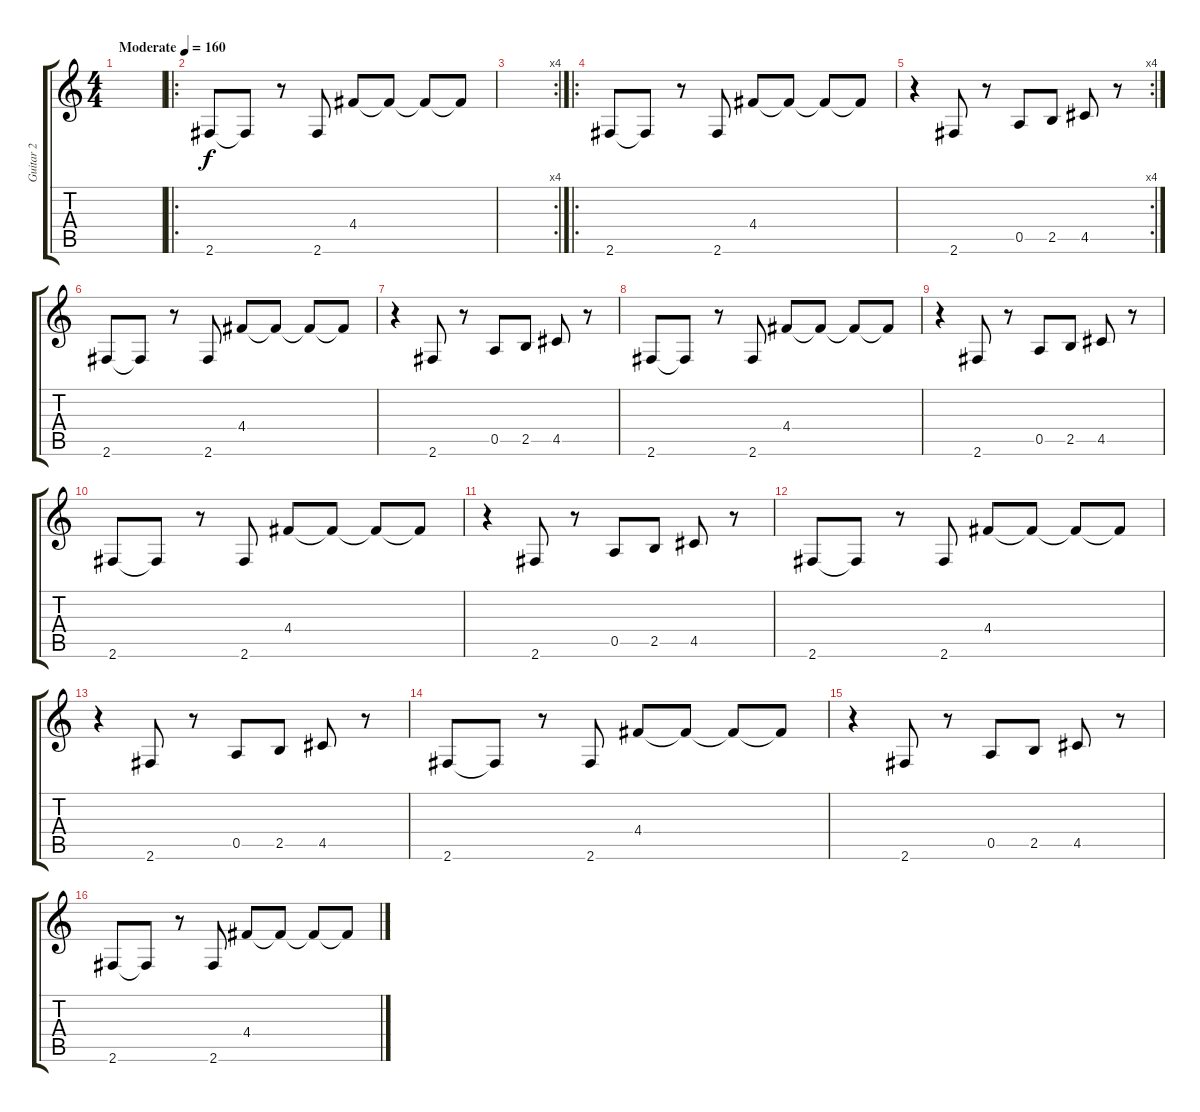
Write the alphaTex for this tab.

\track ("Guitar 2" "Guitar 2") {instrument overdrivenguitar}
\staff {score tabs}
\tuning (E4 B3 G3 D3 A2 E2) {hide}
\ts (4 4)
\tempo (160 "Moderate")
\clef g2
\ks c
|
\ro
2.6.8 2.6{t}.8 r.8 2.6.8 4.4.8 4.4{t}.8 4.4{t}.8 4.4{t}.8 |
\rc 4
|
\ro
2.6.8 2.6{t}.8 r.8 2.6.8 4.4.8 4.4{t}.8 4.4{t}.8 4.4{t}.8 |
\rc 4
r.4 2.6.8 r.8 0.5.8 2.5.8 4.5.8 r.8 |
2.6.8 2.6{t}.8 r.8 2.6.8 4.4.8 4.4{t}.8 4.4{t}.8 4.4{t}.8 |
r.4 2.6.8 r.8 0.5.8 2.5.8 4.5.8 r.8 |
2.6.8 2.6{t}.8 r.8 2.6.8 4.4.8 4.4{t}.8 4.4{t}.8 4.4{t}.8 |
r.4 2.6.8 r.8 0.5.8 2.5.8 4.5.8 r.8 |
2.6.8 2.6{t}.8 r.8 2.6.8 4.4.8 4.4{t}.8 4.4{t}.8 4.4{t}.8 |
r.4 2.6.8 r.8 0.5.8 2.5.8 4.5.8 r.8 |
2.6.8 2.6{t}.8 r.8 2.6.8 4.4.8 4.4{t}.8 4.4{t}.8 4.4{t}.8 |
r.4 2.6.8 r.8 0.5.8 2.5.8 4.5.8 r.8 |
2.6.8 2.6{t}.8 r.8 2.6.8 4.4.8 4.4{t}.8 4.4{t}.8 4.4{t}.8 |
r.4 2.6.8 r.8 0.5.8 2.5.8 4.5.8 r.8 |
2.6.8 2.6{t}.8 r.8 2.6.8 4.4.8 4.4{t}.8 4.4{t}.8 4.4{t}.8
